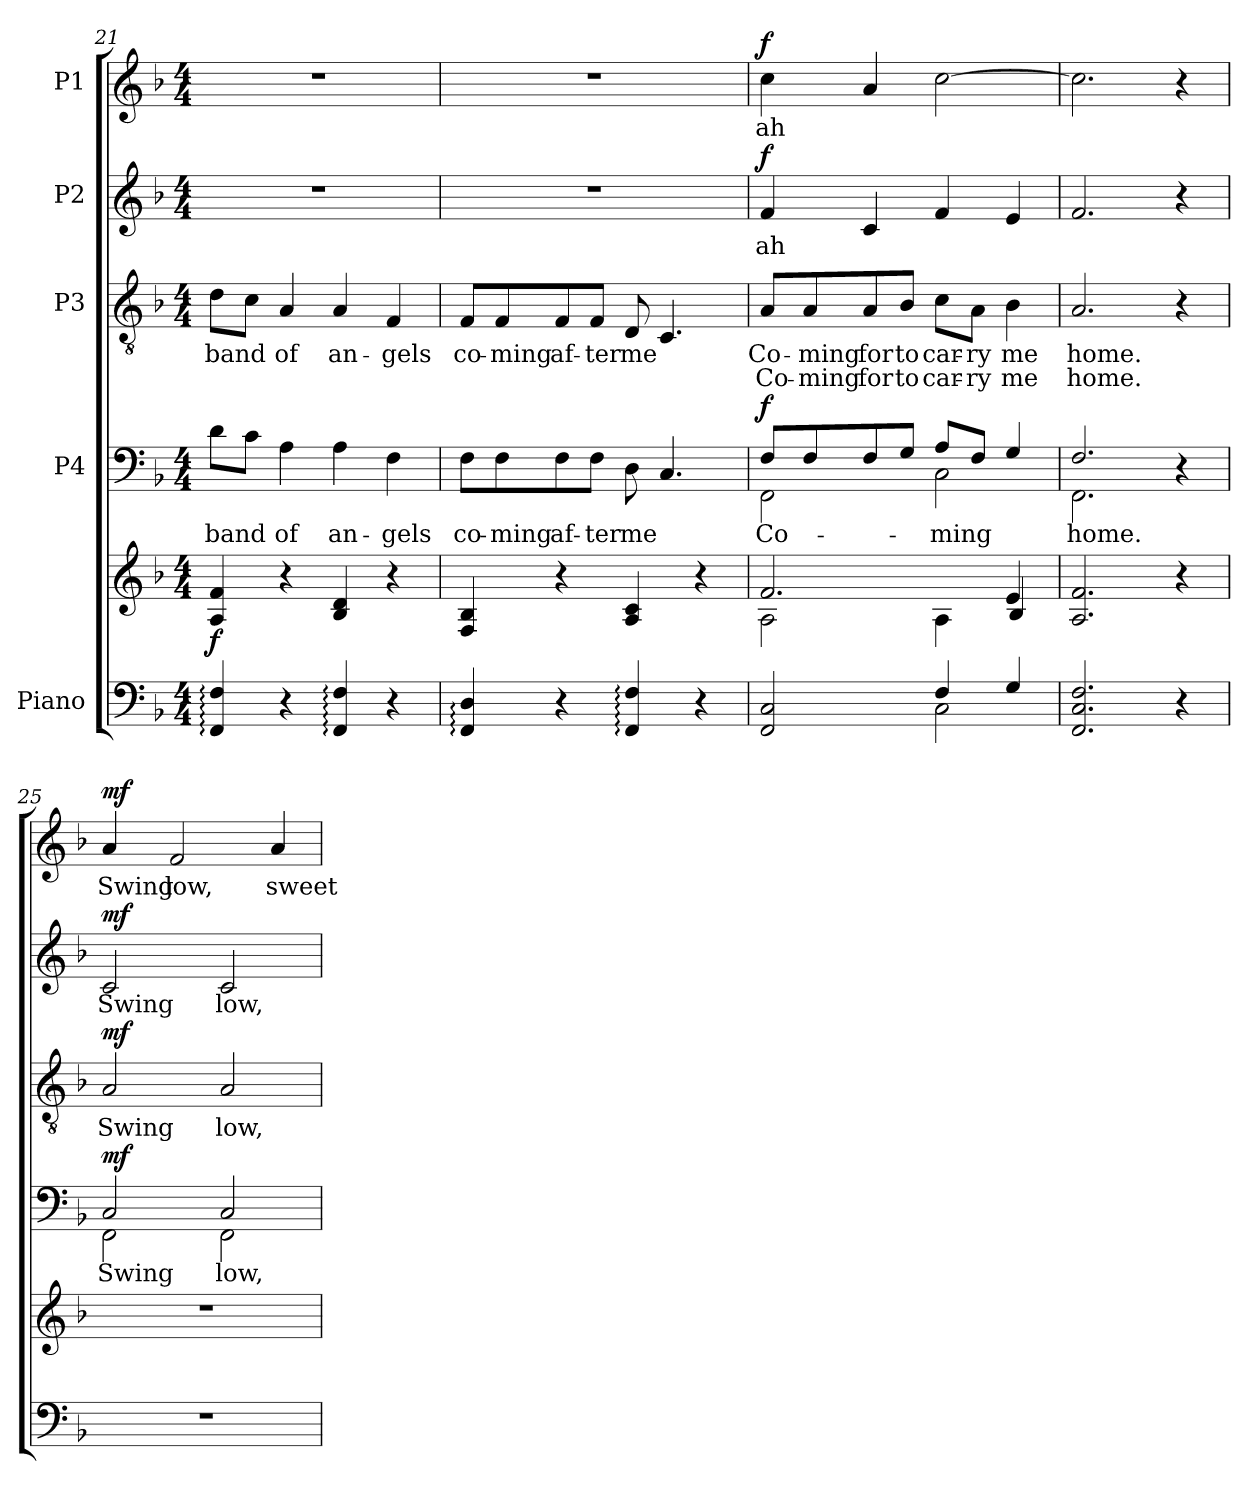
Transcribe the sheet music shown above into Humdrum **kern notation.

**kern	**kern	**dynam	**kern	**text	**dynam	**kern	**text	**text	**dynam	**kern	**text	**dynam	**kern	**text	**dynam
*part5	*part5	*part5	*part4	*part4	*part4	*part3	*part3	*part3	*part3	*part2	*part2	*part2	*part1	*part1	*part1
*staff6	*staff5	*staff5/6	*staff4	*staff4	*staff4	*staff3	*staff3	*staff3	*staff3	*staff2	*staff2	*staff2	*staff1	*staff1	*staff1
*I"Piano	*	*	*I"P4	*	*	*I"P3	*	*	*	*I"P2	*	*	*I"P1	*	*
*clefF4	*clefG2	*	*clefF4	*	*	*clefGv2	*	*	*	*clefG2	*	*	*clefG2	*	*
*	*	*	*	*	*	*ITrd7c12	*	*	*	*	*	*	*	*	*
*k[b-]	*k[b-]	*	*k[b-]	*	*	*k[b-]	*	*	*	*k[b-]	*	*	*k[b-]	*	*
*F:	*F:	*	*F:	*	*	*F:	*	*	*	*F:	*	*	*F:	*	*
*M4/4	*M4/4	*	*M4/4	*	*	*M4/4	*	*	*	*M4/4	*	*	*M4/4	*	*
=21	=21	=21	=21	=21	=21	=21	=21	=21	=21	=21	=21	=21	=21	=21	=21
!	!	!	!	!LO:LY:b:color=#000000	!	!	!	!	!	!	!	!	!	!	!
!	!	!	!	!	!	!	!LO:LY:b:color=#000000	!	!	!	!	!	!	!	!
4FFi/: 4Fi:	4Ai/ 4fi	f	8di\L	band	.	8Di\L	band	.	.	1r	.	.	1r	.	.
.	.	.	8ci\J	.	.	8Ci\J	.	.	.	.	.	.	.	.	.
!	!	!	!	!LO:LY:b:color=#000000	!	!	!	!	!	!	!	!	!	!	!
!	!	!	!	!	!	!	!LO:LY:b:color=#000000	!	!	!	!	!	!	!	!
4r	4r	.	4Ai\	of	.	4AAi/	of	.	.	.	.	.	.	.	.
!	!	!	!	!LO:LY:b:color=#000000	!	!	!	!	!	!	!	!	!	!	!
!	!	!	!	!	!	!	!LO:LY:b:color=#000000	!	!	!	!	!	!	!	!
4FFi/: 4Fi:	4B-i/ 4di	.	4Ai\	an-	.	4AAi/	an-	.	.	.	.	.	.	.	.
!	!	!	!	!LO:LY:b:color=#000000	!	!	!	!	!	!	!	!	!	!	!
!	!	!	!	!	!	!	!LO:LY:b:color=#000000	!	!	!	!	!	!	!	!
4r	4r	.	4Fi\	-gels	.	4FFi/	-gels	.	.	.	.	.	.	.	.
=22	=22	=22	=22	=22	=22	=22	=22	=22	=22	=22	=22	=22	=22	=22	=22
!	!	!	!	!LO:LY:b:color=#000000	!	!	!	!	!	!	!	!	!	!	!
!	!	!	!	!	!	!	!LO:LY:b:color=#000000	!	!	!	!	!	!	!	!
4FFi/: 4Di:	4Fi/ 4B-i	.	8Fi\L	co-	.	8FFi/L	co-	.	.	1r	.	.	1r	.	.
!	!	!	!	!LO:LY:b:color=#000000	!	!	!	!	!	!	!	!	!	!	!
!	!	!	!	!	!	!	!LO:LY:b:color=#000000	!	!	!	!	!	!	!	!
.	.	.	8Fi\	-ming	.	8FFi/	-ming	.	.	.	.	.	.	.	.
!	!	!	!	!LO:LY:b:color=#000000	!	!	!	!	!	!	!	!	!	!	!
!	!	!	!	!	!	!	!LO:LY:b:color=#000000	!	!	!	!	!	!	!	!
4r	4r	.	8Fi\	af-	.	8FFi/	af-	.	.	.	.	.	.	.	.
!	!	!	!	!LO:LY:b:color=#000000	!	!	!	!	!	!	!	!	!	!	!
!	!	!	!	!	!	!	!LO:LY:b:color=#000000	!	!	!	!	!	!	!	!
.	.	.	8Fi\J	-ter	.	8FFi/J	-ter	.	.	.	.	.	.	.	.
!	!	!	!	!LO:LY:b:color=#000000	!	!	!	!	!	!	!	!	!	!	!
!	!	!	!	!	!	!	!LO:LY:b:color=#000000	!	!	!	!	!	!	!	!
4FFi/: 4Fi:	4Ai/ 4ci	.	8Di\	me	.	8DDi/	me	.	.	.	.	.	.	.	.
.	.	.	4.Ci/	.	.	4.CCi/	.	.	.	.	.	.	.	.	.
4r	4r	.	.	.	.	.	.	.	.	.	.	.	.	.	.
=23	=23	=23	=23	=23	=23	=23	=23	=23	=23	=23	=23	=23	=23	=23	=23
*^	*^	*	*^	*	*	*	*	*	*	*	*	*	*	*	*
!	!	!	!	!	!	!	!LO:LY:b:color=#000000	!	!	!	!	!	!	!	!	!	!	!
!	!	!	!	!	!	!	!	!	!	!LO:LY:b:color=#000000	!LO:LY:b:color=#000000	!	!	!	!	!	!	!
!	!	!	!	!	!	!	!	!	!	!	!	!	!	!LO:LY:b:color=#000000	!	!	!	!
!	!	!	!	!	!	!	!	!	!	!	!	!	!	!	!	!	!LO:LY:b:color=#000000	!
2FFi/ 2Ci	2ryy	2.fi/	2Ai\	.	8Fi/L	2FFi\	Co-	f	8AAi/L	Co-	-Co-	.	4fi/	ah	f	4cci\	ah	f
!	!	!	!	!	!	!	!	!	!	!LO:LY:b:color=#000000	!LO:LY:b:color=#000000	!	!	!	!	!	!	!
.	.	.	.	.	8Fi/	.	.	.	8AAi/	-ming	ming	.	.	.	.	.	.	.
!	!	!	!	!	!	!	!	!	!	!LO:LY:b:color=#000000	!LO:LY:b:color=#000000	!	!	!	!	!	!	!
.	.	.	.	.	8Fi/	.	.	.	8AAi/	for	for	.	4ci/	.	.	4ai/	.	.
!	!	!	!	!	!	!	!	!	!	!LO:LY:b:color=#000000	!LO:LY:b:color=#000000	!	!	!	!	!	!	!
.	.	.	.	.	8Gi/J	.	.	.	8BB-i/J	to	to	.	.	.	.	.	.	.
!	!	!	!	!	!	!	!LO:LY:b:color=#000000	!	!	!	!	!	!	!	!	!	!	!
!	!	!	!	!	!	!	!	!	!	!LO:LY:b:color=#000000	!LO:LY:b:color=#000000	!	!	!	!	!	!	!
4Fi/	2Ci\	.	4Ai\	.	8Ai/L	2Ci\	-ming	.	8Ci\L	car-	-car-	.	4fi/	.	.	[2cci\	.	.
!	!	!	!	!	!	!	!	!	!	!LO:LY:b:color=#000000	!LO:LY:b:color=#000000	!	!	!	!	!	!	!
.	.	.	.	.	8Fi/J	.	.	.	8AAi\J	-ry	ry	.	.	.	.	.	.	.
!	!	!	!	!	!	!	!	!	!	!LO:LY:b:color=#000000	!LO:LY:b:color=#000000	!	!	!	!	!	!	!
4Gi/	.	4ei/	4B-i/	.	4Gi/	.	.	.	4BB-i\	me	me	.	4ei/	.	.	.	.	.
*	*	*v	*v	*	*	*	*	*	*	*	*	*	*	*	*	*	*	*
=24	=24	=24	=24	=24	=24	=24	=24	=24	=24	=24	=24	=24	=24	=24	=24	=24	=24
*	*	*^	*	*	*	*	*	*	*	*	*	*	*	*	*	*	*
!	!	!	!	!	!	!	!LO:LY:b:color=#000000	!	!	!	!	!	!	!	!	!	!	!
*	*	*v	*v	*	*	*	*	*	*	*	*	*	*	*	*	*	*	*
*	*	*^	*	*	*	*	*	*	*	*	*	*	*	*	*	*	*
!	!	!	!	!	!	!	!	!	!	!LO:LY:b:color=#000000	!LO:LY:b:color=#000000	!	!	!	!	!	!	!
*	*	*v	*v	*	*	*	*	*	*	*	*	*	*	*	*	*	*	*
2.FFi/ 2.Ci 2.Fi	2.ryy	2.Ai/ 2.fi	.	2.Fi/	2.FFi\	home.	.	2.AAi/	home.	home.	.	2.fi/	.	.	2.cci\]	.	.
4r	4ryy	4r	.	4r	4ryy	.	.	4r	.	.	.	4r	.	.	4r	.	.
*v	*v	*	*	*	*	*	*	*	*	*	*	*	*	*	*	*	*
!!LO:LB:g=z
=25	=25	=25	=25	=25	=25	=25	=25	=25	=25	=25	=25	=25	=25	=25	=25	=25
*^	*	*	*	*	*	*	*	*	*	*	*	*	*	*	*	*
!	!	!	!	!	!	!LO:LY:b:color=#000000	!	!	!	!	!	!	!	!	!	!	!
*v	*v	*	*	*	*	*	*	*	*	*	*	*	*	*	*	*	*
*^	*	*	*	*	*	*	*	*	*	*	*	*	*	*	*	*
!	!	!	!	!	!	!	!	!	!LO:LY:b:color=#000000	!	!	!	!	!	!	!	!
*v	*v	*	*	*	*	*	*	*	*	*	*	*	*	*	*	*	*
*^	*	*	*	*	*	*	*	*	*	*	*	*	*	*	*	*
!	!	!	!	!	!	!	!	!	!	!	!	!	!LO:LY:b:color=#000000	!	!	!	!
*v	*v	*	*	*	*	*	*	*	*	*	*	*	*	*	*	*	*
*^	*	*	*	*	*	*	*	*	*	*	*	*	*	*	*	*
!	!	!	!	!	!	!	!	!	!	!	!	!	!	!	!	!LO:LY:b:color=#000000	!
*v	*v	*	*	*	*	*	*	*	*	*	*	*	*	*	*	*	*
1r	1r	.	2Ci/	2FFi\	Swing	mf	2AAi/	Swing	.	mf	2ci/	Swing	mf	4ai/	Swing	mf
!	!	!	!	!	!	!	!	!	!	!	!	!	!	!	!LO:LY:b:color=#000000	!
.	.	.	.	.	.	.	.	.	.	.	.	.	.	2fi/	low,	.
!	!	!	!	!	!LO:LY:b:color=#000000	!	!	!	!	!	!	!	!	!	!	!
!	!	!	!	!	!	!	!	!LO:LY:b:color=#000000	!	!	!	!	!	!	!	!
!	!	!	!	!	!	!	!	!	!	!	!	!LO:LY:b:color=#000000	!	!	!	!
.	.	.	2Ci/	2FFi\	low,	.	2AAi/	low,	.	.	2ci/	low,	.	.	.	.
!	!	!	!	!	!	!	!	!	!	!	!	!	!	!	!LO:LY:b:color=#000000	!
.	.	.	.	.	.	.	.	.	.	.	.	.	.	4ai/	sweet	.
*	*	*	*v	*v	*	*	*	*	*	*	*	*	*	*	*	*
=	=	=	=	=	=	=	=	=	=	=	=	=	=	=	=
*-	*-	*-	*-	*-	*-	*-	*-	*-	*-	*-	*-	*-	*-	*-	*-
